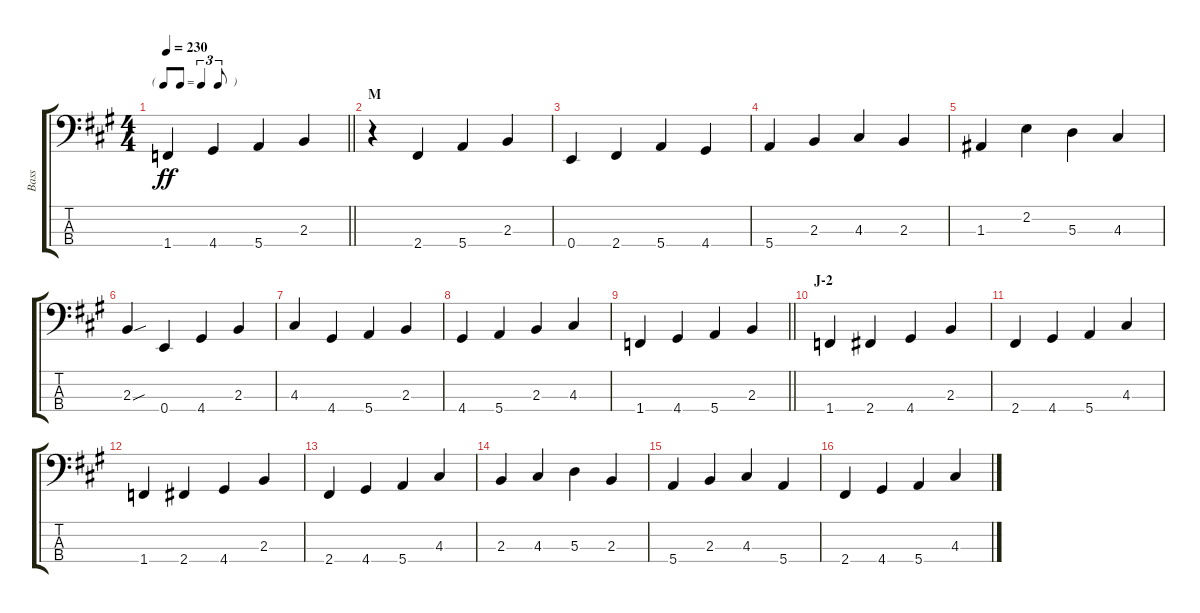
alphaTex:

\track ("Bass" "Bass") {instrument electricbasspick}
\staff {score tabs}
\tuning (G2 D2 A1 E1) {hide}
\ts (4 4)
\tf triplet8th
\tempo 230
\clef f4
\barLineRight lightlight
\ks a
1.4.4{dy ff} 4.4.4 5.4.4 2.3.4 |
\section ("" "M")
r.4 2.4.4 5.4.4 2.3.4 |
0.4.4 2.4.4 5.4.4 4.4.4 |
5.4.4 2.3.4 4.3.4 2.3.4 |
1.3.4 2.2.4 5.3.4 4.3.4 |
2.3{sou}.4 0.4.4 4.4.4 2.3.4 |
4.3.4 4.4.4 5.4.4 2.3.4 |
4.4.4 5.4.4 2.3.4 4.3.4 |
\barLineRight lightlight
1.4.4 4.4.4 5.4.4 2.3.4 |
\section ("" "J-2")
1.4.4 2.4.4 4.4.4 2.3.4 |
2.4.4 4.4.4 5.4.4 4.3.4 |
1.4.4 2.4.4 4.4.4 2.3.4 |
2.4.4 4.4.4 5.4.4 4.3.4 |
2.3.4 4.3.4 5.3.4 2.3.4 |
5.4.4 2.3.4 4.3.4 5.4.4 |
2.4.4 4.4.4 5.4.4 4.3.4
